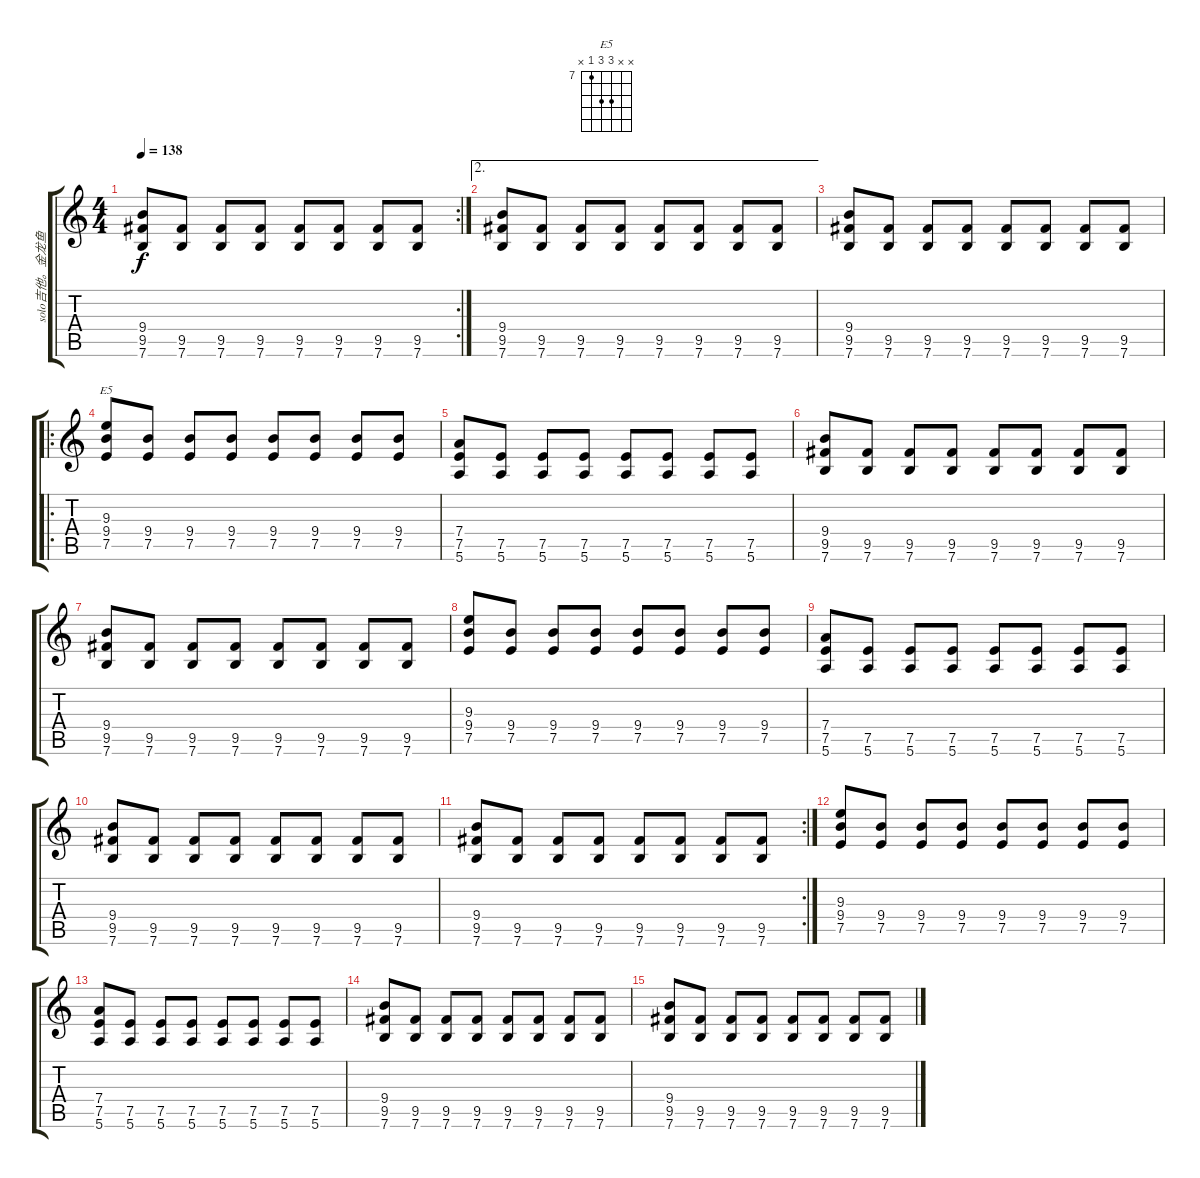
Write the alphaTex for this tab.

\track ("solo吉他。金龙鱼" "solo吉他。金龙鱼") {instrument distortionguitar}
\staff {score tabs}
\tuning (E4 B3 G3 D3 A2 E2) {hide}
\chord ("E5" x x 9 9 7 x) {firstfret 7}
\rc 2
\ts (4 4)
\tempo 138
\clef g2
\ks c
(9.4 9.5 7.6).8{dy f} (9.5 7.6).8 (9.5 7.6).8 (9.5 7.6).8 (9.5 7.6).8 (9.5 7.6).8 (9.5 7.6).8 (9.5 7.6).8 |
\ae 2
(9.4 9.5 7.6).8 (9.5 7.6).8 (9.5 7.6).8 (9.5 7.6).8 (9.5 7.6).8 (9.5 7.6).8 (9.5 7.6).8 (9.5 7.6).8 |
(9.4 9.5 7.6).8 (9.5 7.6).8 (9.5 7.6).8 (9.5 7.6).8 (9.5 7.6).8 (9.5 7.6).8 (9.5 7.6).8 (9.5 7.6).8 |
\ro
(9.3 9.4 7.5).8{ch "E5"} (9.4 7.5).8 (9.4 7.5).8 (9.4 7.5).8 (9.4 7.5).8 (9.4 7.5).8 (9.4 7.5).8 (9.4 7.5).8 |
(7.4 7.5 5.6).8 (7.5 5.6).8 (7.5 5.6).8 (7.5 5.6).8 (7.5 5.6).8 (7.5 5.6).8 (7.5 5.6).8 (7.5 5.6).8 |
(9.4 9.5 7.6).8 (9.5 7.6).8 (9.5 7.6).8 (9.5 7.6).8 (9.5 7.6).8 (9.5 7.6).8 (9.5 7.6).8 (9.5 7.6).8 |
(9.4 9.5 7.6).8 (9.5 7.6).8 (9.5 7.6).8 (9.5 7.6).8 (9.5 7.6).8 (9.5 7.6).8 (9.5 7.6).8 (9.5 7.6).8 |
(9.3 9.4 7.5).8 (9.4 7.5).8 (9.4 7.5).8 (9.4 7.5).8 (9.4 7.5).8 (9.4 7.5).8 (9.4 7.5).8 (9.4 7.5).8 |
(7.4 7.5 5.6).8 (7.5 5.6).8 (7.5 5.6).8 (7.5 5.6).8 (7.5 5.6).8 (7.5 5.6).8 (7.5 5.6).8 (7.5 5.6).8 |
(9.4 9.5 7.6).8 (9.5 7.6).8 (9.5 7.6).8 (9.5 7.6).8 (9.5 7.6).8 (9.5 7.6).8 (9.5 7.6).8 (9.5 7.6).8 |
\rc 2
(9.4 9.5 7.6).8 (9.5 7.6).8 (9.5 7.6).8 (9.5 7.6).8 (9.5 7.6).8 (9.5 7.6).8 (9.5 7.6).8 (9.5 7.6).8 |
(9.3 9.4 7.5).8{volume 12} (9.4 7.5).8 (9.4 7.5).8 (9.4 7.5).8 (9.4 7.5).8{volume 10} (9.4 7.5).8 (9.4 7.5).8 (9.4 7.5).8 |
(7.4 7.5 5.6).8{volume 8} (7.5 5.6).8 (7.5 5.6).8 (7.5 5.6).8 (7.5 5.6).8{volume 6} (7.5 5.6).8 (7.5 5.6).8 (7.5 5.6).8 |
(9.4 9.5 7.6).8{volume 5} (9.5 7.6).8 (9.5 7.6).8 (9.5 7.6).8 (9.5 7.6).8{volume 4} (9.5 7.6).8 (9.5 7.6).8 (9.5 7.6).8 |
(9.4 9.5 7.6).8{volume 3} (9.5 7.6).8 (9.5 7.6).8 (9.5 7.6).8 (9.5 7.6).8{volume 2} (9.5 7.6).8 (9.5 7.6).8 (9.5 7.6).8
